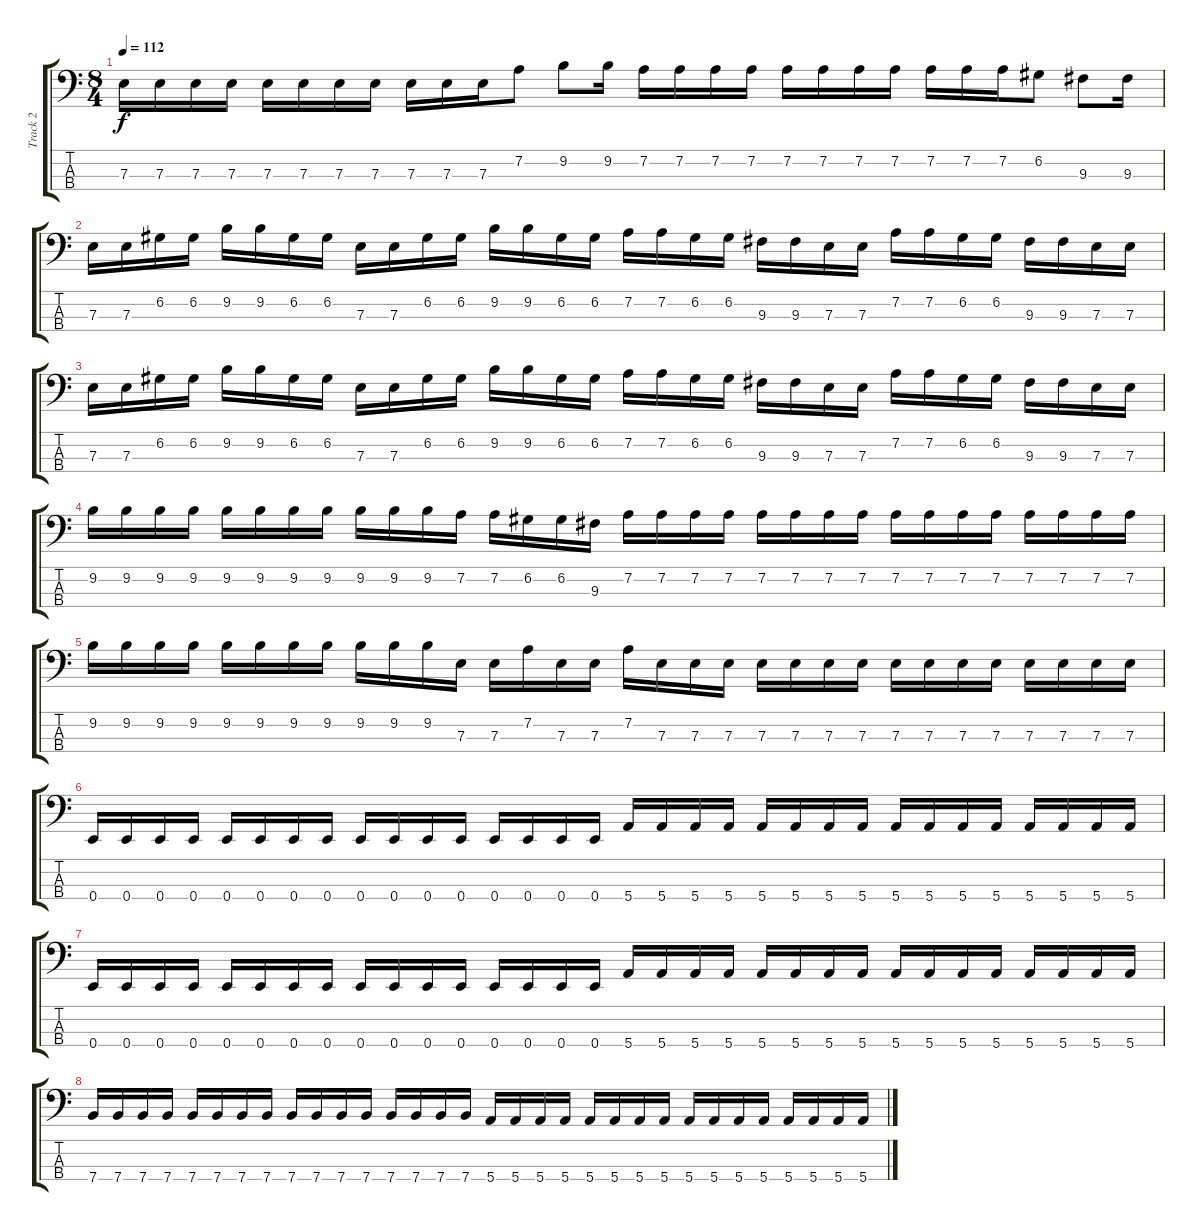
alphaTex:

\track ("Track 2" "Track 2") {instrument electricbasspick}
\staff {score tabs}
\tuning (G2 D2 A1 E1) {hide}
\ts (8 4)
\tempo 112
\clef f4
\ks c
7.3.16{dy f} 7.3.16 7.3.16 7.3.16 7.3.16 7.3.16 7.3.16 7.3.16 7.3.16 7.3.16 7.3.16 7.2.8 9.2.8 9.2.16 7.2.16 7.2.16 7.2.16 7.2.16 7.2.16 7.2.16 7.2.16 7.2.16 7.2.16 7.2.16 7.2.16 6.2.8 9.3.8 9.3.16 |
7.3.16 7.3.16 6.2.16 6.2.16 9.2.16 9.2.16 6.2.16 6.2.16 7.3.16 7.3.16 6.2.16 6.2.16 9.2.16 9.2.16 6.2.16 6.2.16 7.2.16 7.2.16 6.2.16 6.2.16 9.3.16 9.3.16 7.3.16 7.3.16 7.2.16 7.2.16 6.2.16 6.2.16 9.3.16 9.3.16 7.3.16 7.3.16 |
7.3.16 7.3.16 6.2.16 6.2.16 9.2.16 9.2.16 6.2.16 6.2.16 7.3.16 7.3.16 6.2.16 6.2.16 9.2.16 9.2.16 6.2.16 6.2.16 7.2.16 7.2.16 6.2.16 6.2.16 9.3.16 9.3.16 7.3.16 7.3.16 7.2.16 7.2.16 6.2.16 6.2.16 9.3.16 9.3.16 7.3.16 7.3.16 |
9.2.16 9.2.16 9.2.16 9.2.16 9.2.16 9.2.16 9.2.16 9.2.16 9.2.16 9.2.16 9.2.16 7.2.16 7.2.16 6.2.16 6.2.16 9.3.16 7.2.16 7.2.16 7.2.16 7.2.16 7.2.16 7.2.16 7.2.16 7.2.16 7.2.16 7.2.16 7.2.16 7.2.16 7.2.16 7.2.16 7.2.16 7.2.16 |
9.2.16 9.2.16 9.2.16 9.2.16 9.2.16 9.2.16 9.2.16 9.2.16 9.2.16 9.2.16 9.2.16 7.3.16 7.3.16 7.2.16 7.3.16 7.3.16 7.2.16 7.3.16 7.3.16 7.3.16 7.3.16 7.3.16 7.3.16 7.3.16 7.3.16 7.3.16 7.3.16 7.3.16 7.3.16 7.3.16 7.3.16 7.3.16 |
0.4.16 0.4.16 0.4.16 0.4.16 0.4.16 0.4.16 0.4.16 0.4.16 0.4.16 0.4.16 0.4.16 0.4.16 0.4.16 0.4.16 0.4.16 0.4.16 5.4.16 5.4.16 5.4.16 5.4.16 5.4.16 5.4.16 5.4.16 5.4.16 5.4.16 5.4.16 5.4.16 5.4.16 5.4.16 5.4.16 5.4.16 5.4.16 |
0.4.16 0.4.16 0.4.16 0.4.16 0.4.16 0.4.16 0.4.16 0.4.16 0.4.16 0.4.16 0.4.16 0.4.16 0.4.16 0.4.16 0.4.16 0.4.16 5.4.16 5.4.16 5.4.16 5.4.16 5.4.16 5.4.16 5.4.16 5.4.16 5.4.16 5.4.16 5.4.16 5.4.16 5.4.16 5.4.16 5.4.16 5.4.16 |
7.4.16 7.4.16 7.4.16 7.4.16 7.4.16 7.4.16 7.4.16 7.4.16 7.4.16 7.4.16 7.4.16 7.4.16 7.4.16 7.4.16 7.4.16 7.4.16 5.4.16 5.4.16 5.4.16 5.4.16 5.4.16 5.4.16 5.4.16 5.4.16 5.4.16 5.4.16 5.4.16 5.4.16 5.4.16 5.4.16 5.4.16 5.4.16
